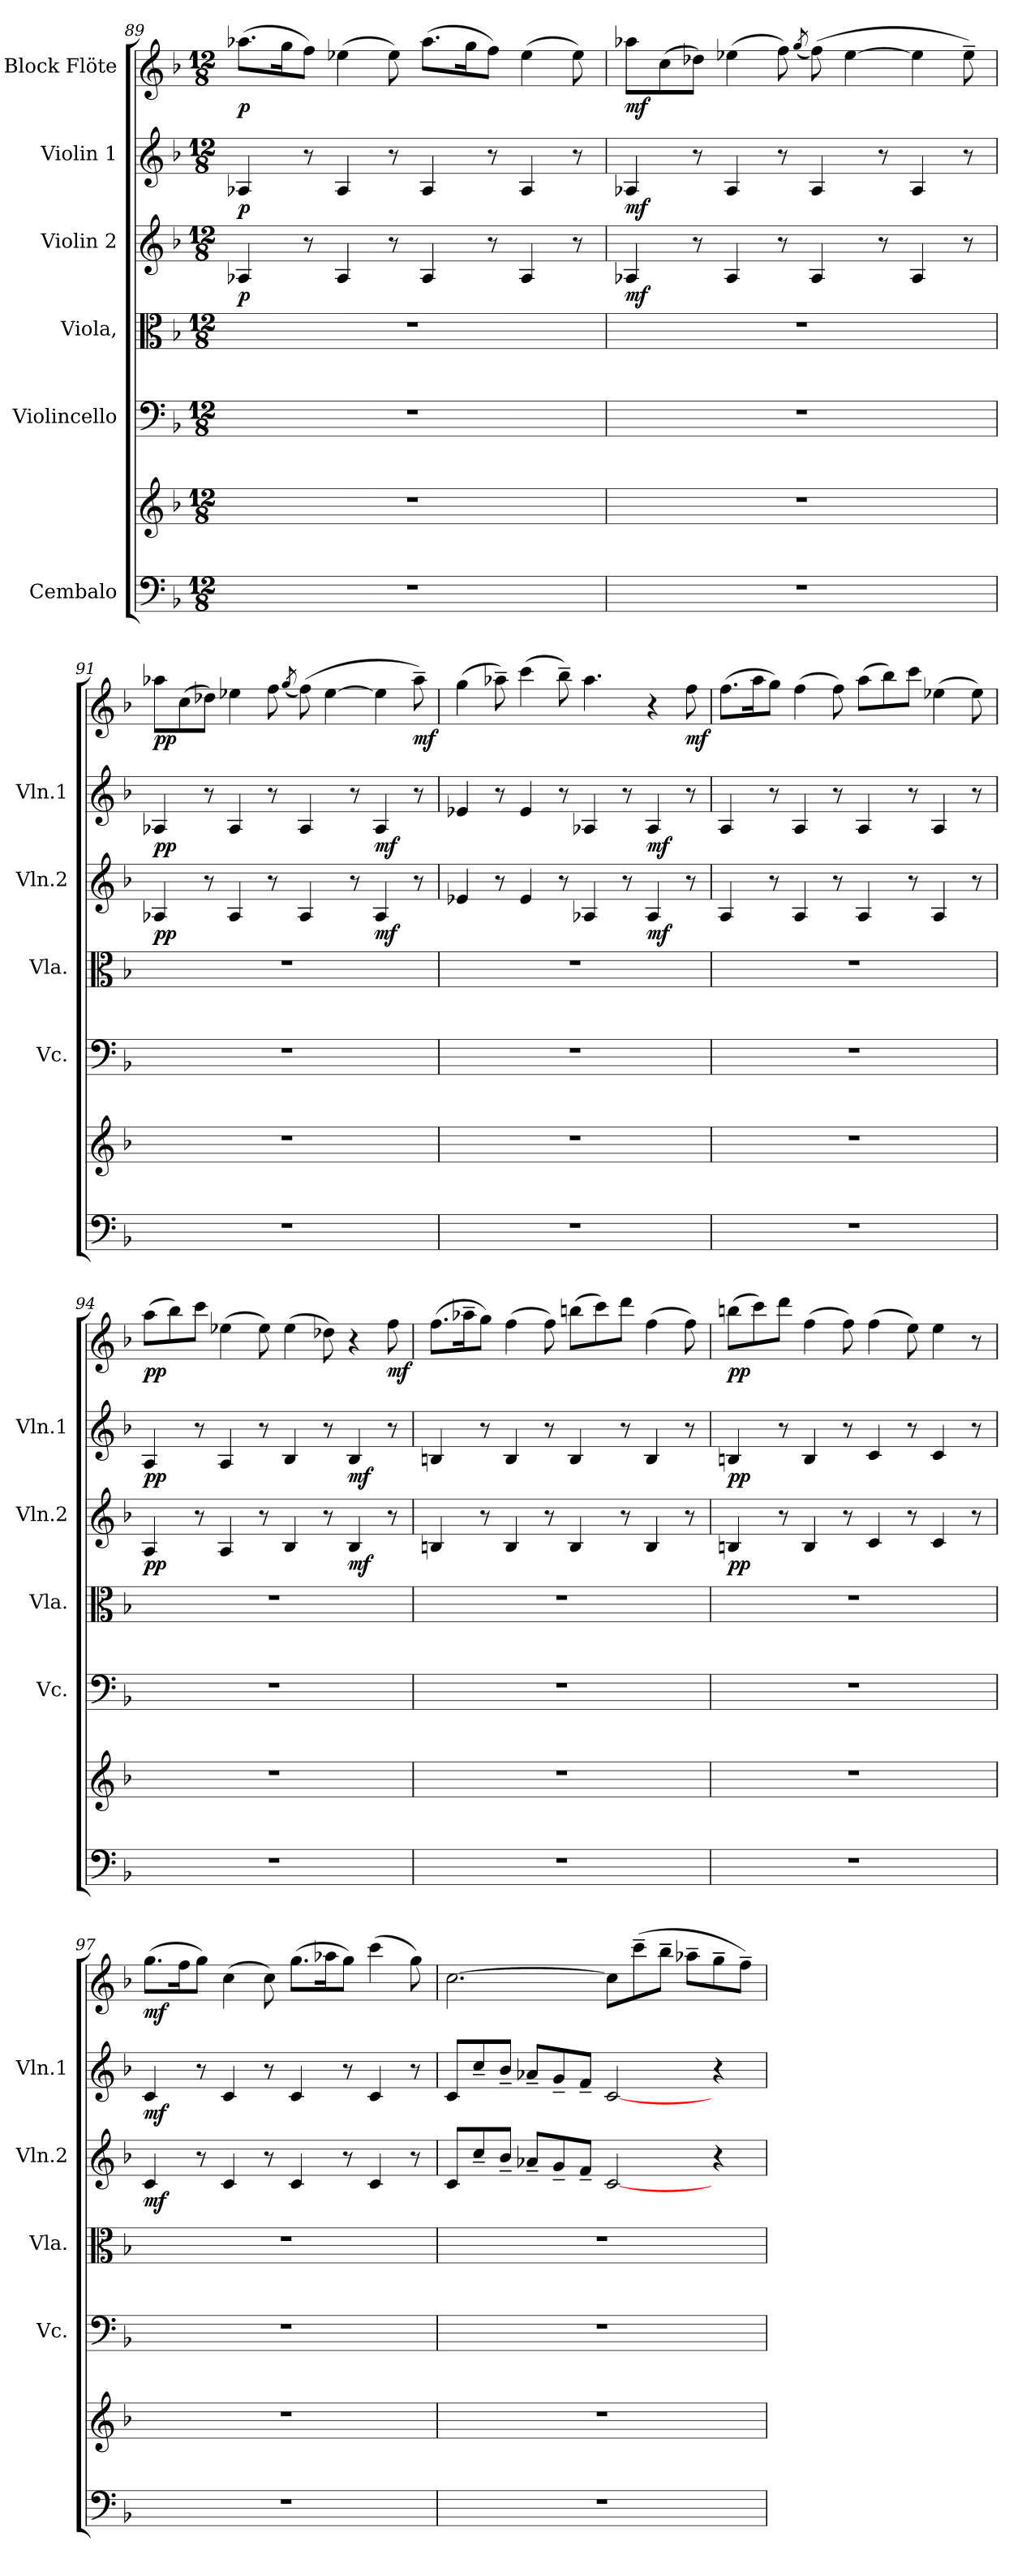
**kern	**kern	**kern	**kern	**kern	**dynam	**kern	**dynam	**kern	**dynam
*part6	*part6	*part5	*part4	*part3	*part3	*part2	*part2	*part1	*part1
*staff7	*staff6	*staff5	*staff4	*staff3	*staff3	*staff2	*staff2	*staff1	*staff1
*I"Cembalo	*	*I"Violincello	*I"Viola,	*I"Violin 2	*	*I"Violin 1	*	*I"Block Flöte	*
*	*	*I'Vc.	*I'Vla.	*I'Vln.2	*	*I'Vln.1	*	*	*
*clefF4	*clefG2	*clefF4	*clefC3	*clefG2	*	*clefG2	*	*clefG2	*
*k[b-]	*k[b-]	*k[b-]	*k[b-]	*k[b-]	*	*k[b-]	*	*k[b-]	*
*M12/8	*M12/8	*M12/8	*M12/8	*M12/8	*	*M12/8	*	*M12/8	*
=89	=89	=89	=89	=89	=89	=89	=89	=89	=89
!	!	!	!	!	!LO:DY:b	!	!LO:DY:b	!	!LO:DY:b
1.r	1.r	1.r	1.r	4A-X/	p	4A-X/	p	(8.aa-X\L	p
.	.	.	.	.	.	.	.	16gg\K	.
.	.	.	.	8r	.	8r	.	8ff\J)	.
.	.	.	.	4A-/	.	4A-/	.	(4ee-X\	.
.	.	.	.	8r	.	8r	.	8ee-\)	.
.	.	.	.	4A-/	.	4A-/	.	(8.aa-\L	.
.	.	.	.	.	.	.	.	16gg\K	.
.	.	.	.	8r	.	8r	.	8ff\J)	.
.	.	.	.	4A-/	.	4A-/	.	(4ee-\	.
.	.	.	.	8r	.	8r	.	8ee-\)	.
=90	=90	=90	=90	=90	=90	=90	=90	=90	=90
!	!	!	!	!	!LO:DY:b	!	!LO:DY:b	!	!LO:DY:b
1.r	1.r	1.r	1.r	4A-X/	mf	4A-X/	mf	8aa-X\L	mf
.	.	.	.	.	.	.	.	(>8cc\	.
.	.	.	.	8r	.	8r	.	8dd-X\J)	.
.	.	.	.	4A-/	.	4A-/	.	(4ee-X\	.
.	.	.	.	8r	.	8r	.	8ff\)	.
.	.	.	.	.	.	.	.	(8qgg/	.
.	.	.	.	4A-/	.	4A-/	.	(8ff\)	.
.	.	.	.	.	.	.	.	[4ee-\	.
.	.	.	.	8r	.	8r	.	.	.
.	.	.	.	4A-/	.	4A-/	.	4ee-\]	.
.	.	.	.	8r	.	8r	.	8ee-~\)	.
=91	=91	=91	=91	=91	=91	=91	=91	=91	=91
!	!	!	!	!	!LO:DY:b	!	!LO:DY:b	!	!LO:DY:b
1.r	1.r	1.r	1.r	4A-X/	pp	4A-X/	pp	8aa-X\L	pp
.	.	.	.	.	.	.	.	(8cc\	.
.	.	.	.	8r	.	8r	.	8dd-X\J)	.
.	.	.	.	4A-/	.	4A-/	.	4ee-X\	.
.	.	.	.	8r	.	8r	.	8ff\	.
.	.	.	.	.	.	.	.	(8qgg/	.
.	.	.	.	4A-/	.	4A-/	.	(>8ff\)	.
.	.	.	.	.	.	.	.	[4ee-\	.
.	.	.	.	8r	.	8r	.	.	.
!	!	!	!	!	!LO:DY:b	!	!LO:DY:b	!	!
.	.	.	.	4A-/	mf	4A-/	mf	4ee-\]	.
!	!	!	!	!	!	!	!	!	!LO:DY:b
.	.	.	.	8r	.	8r	.	8aa-~\)	mf
=92	=92	=92	=92	=92	=92	=92	=92	=92	=92
1.r	1.r	1.r	1.r	4e-X/	.	4e-X/	.	(>4gg\	.
.	.	.	.	8r	.	8r	.	8aa-X~\)	.
.	.	.	.	4e-/	.	4e-/	.	(>4ccc\	.
.	.	.	.	8r	.	8r	.	8bb-~\)	.
.	.	.	.	4A-X/	.	4A-X/	.	4.aa-\	.
.	.	.	.	8r	.	8r	.	.	.
!	!	!	!	!	!LO:DY:b	!	!LO:DY:b	!	!
.	.	.	.	4A-/	mf	4A-/	mf	4r	.
!	!	!	!	!	!	!	!	!	!LO:DY:b
.	.	.	.	8r	.	8r	.	8ff\	mf
=93	=93	=93	=93	=93	=93	=93	=93	=93	=93
1.r	1.r	1.r	1.r	4A/	.	4A/	.	(>8.ff\L	.
.	.	.	.	.	.	.	.	16aa\K	.
.	.	.	.	8r	.	8r	.	8gg\J)	.
.	.	.	.	4A/	.	4A/	.	(4ff\	.
.	.	.	.	8r	.	8r	.	8ff\)	.
.	.	.	.	4A/	.	4A/	.	(>8aa\L	.
.	.	.	.	.	.	.	.	8bb-\)	.
.	.	.	.	8r	.	8r	.	8ccc\J	.
.	.	.	.	4A/	.	4A/	.	(4ee-X\	.
.	.	.	.	8r	.	8r	.	8ee-\)	.
!!LO:LB:g=z
=94	=94	=94	=94	=94	=94	=94	=94	=94	=94
!	!	!	!	!	!LO:DY:b	!	!LO:DY:b	!	!LO:DY:b
1.r	1.r	1.r	1.r	4A/	pp	4A/	pp	(>8aa\L	pp
.	.	.	.	.	.	.	.	8bb-\)	.
.	.	.	.	8r	.	8r	.	8ccc\J	.
.	.	.	.	4A/	.	4A/	.	(4ee-X\	.
.	.	.	.	8r	.	8r	.	8ee-\)	.
.	.	.	.	4B-/	.	4B-/	.	(>4ee-\	.
.	.	.	.	8r	.	8r	.	8dd-X\)	.
!	!	!	!	!	!LO:DY:b	!	!LO:DY:b	!	!
.	.	.	.	4B-/	mf	4B-/	mf	4r	.
!	!	!	!	!	!	!	!	!	!LO:DY:b
.	.	.	.	8r	.	8r	.	8ff\	mf
=95	=95	=95	=95	=95	=95	=95	=95	=95	=95
1.r	1.r	1.r	1.r	4Bn/	.	4Bn/	.	(>8.ff\L	.
.	.	.	.	.	.	.	.	16aa-X~\K	.
.	.	.	.	8r	.	8r	.	8gg\J)	.
.	.	.	.	4B/	.	4B/	.	(4ff\	.
.	.	.	.	8r	.	8r	.	8ff\)	.
.	.	.	.	4B/	.	4B/	.	(>8bbn\L	.
.	.	.	.	.	.	.	.	8ccc\)	.
.	.	.	.	8r	.	8r	.	8ddd\J	.
.	.	.	.	4B/	.	4B/	.	(4ff\	.
.	.	.	.	8r	.	8r	.	8ff\)	.
=96	=96	=96	=96	=96	=96	=96	=96	=96	=96
!	!	!	!	!	!LO:DY:b	!	!LO:DY:b	!	!LO:DY:b
1.r	1.r	1.r	1.r	4Bn/	pp	4Bn/	pp	(>8bbn\L	pp
.	.	.	.	.	.	.	.	8ccc\)	.
.	.	.	.	8r	.	8r	.	8ddd\J	.
.	.	.	.	4B/	.	4B/	.	(4ff\	.
.	.	.	.	8r	.	8r	.	8ff\)	.
.	.	.	.	4c/	.	4c/	.	(>4ff\	.
.	.	.	.	8r	.	8r	.	8ee\)	.
.	.	.	.	4c/	.	4c/	.	4ee\	.
.	.	.	.	8r	.	8r	.	8r	.
=97	=97	=97	=97	=97	=97	=97	=97	=97	=97
!	!	!	!	!	!LO:DY:b	!	!LO:DY:b	!	!LO:DY:b
1.r	1.r	1.r	1.r	4c/	mf	4c/	mf	(>8.gg\L	mf
.	.	.	.	.	.	.	.	16ff\K	.
.	.	.	.	8r	.	8r	.	8gg\J)	.
.	.	.	.	4c/	.	4c/	.	(4cc\	.
.	.	.	.	8r	.	8r	.	8cc\)	.
.	.	.	.	4c/	.	4c/	.	(>8.gg\L	.
.	.	.	.	.	.	.	.	16aa-X\K	.
.	.	.	.	8r	.	8r	.	8gg\J)	.
.	.	.	.	4c/	.	4c/	.	(>4ccc\	.
.	.	.	.	8r	.	8r	.	8gg\)	.
=98	=98	=98	=98	=98	=98	=98	=98	=98	=98
1.r	1.r	1.r	1.r	8c/L	.	8c/L	.	[2.cc\	.
.	.	.	.	8cc~/	.	8cc~/	.	.	.
.	.	.	.	8b-~/J	.	8b-~/J	.	.	.
.	.	.	.	8a-X~/L	.	8a-X~/L	.	.	.
.	.	.	.	8g~/	.	8g~/	.	.	.
.	.	.	.	8f~/J	.	8f~/J	.	.	.
.	.	.	.	[2c/	.	[2c/	.	8cc\L]	.
.	.	.	.	.	.	.	.	(>8ccc~\	.
.	.	.	.	.	.	.	.	8bb-~\J	.
.	.	.	.	.	.	.	.	8aa-X~\L	.
.	.	.	.	4r	.	4r	.	8gg~\	.
.	.	.	.	.	.	.	.	8ff~\J)	.
=	=	=	=	=	=	=	=	=	=
*-	*-	*-	*-	*-	*-	*-	*-	*-	*-
